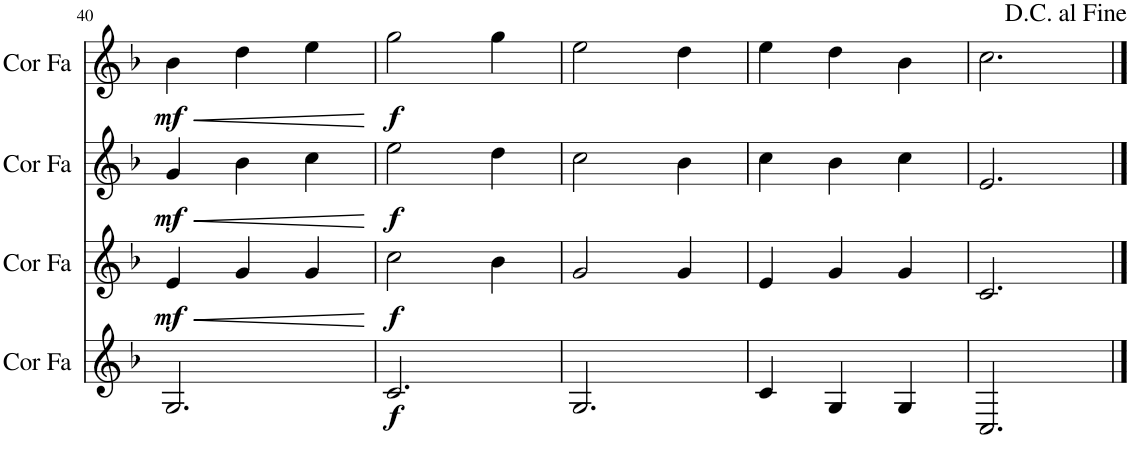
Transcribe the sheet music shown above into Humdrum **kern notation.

**kern	**dynam	**kern	**dynam	**kern	**dynam	**kern	**dynam
*part4	*part4	*part3	*part3	*part2	*part2	*part1	*part1
*staff4	*staff4	*staff3	*staff3	*staff2	*staff2	*staff1	*staff1
*I"Cor en Fa	*	*I"Cor en Fa	*	*I"Cor en Fa	*	*I"Cor en Fa	*
*I'Cor Fa	*	*I'Cor Fa	*	*I'Cor Fa	*	*I'Cor Fa	*
!!LO:PB:g=z
*clefG2	*	*clefG2	*	*clefG2	*	*clefG2	*
*Trd4c7	*	*Trd4c7	*	*Trd4c7	*	*Trd4c7	*
*k[b-]	*	*k[b-]	*	*k[b-]	*	*k[b-]	*
*M3/4	*	*M3/4	*	*M3/4	*	*M3/4	*
=40	=40	=40	=40	=40	=40	=40	=40
!	!	!	!LO:HP:b	!	!LO:HP:b	!	!LO:HP:b
!	!	!	!LO:DY:n=1:b	!	!LO:DY:n=1:b	!	!LO:DY:n=1:b
2.G/	.	4e/	< mf	4g/	< mf	4b-\	< mf
.	.	4g/	.	4b-\	.	4dd\	.
.	.	4g/	.	4cc\	.	4ee\	.
.	.	.	[	.	[	.	[
=41	=41	=41	=41	=41	=41	=41	=41
!	!LO:DY:b	!	!LO:DY:b	!	!LO:DY:b	!	!LO:DY:b
2.c/	f	2cc\	f	2ee\	f	2gg\	f
.	.	4b-\	.	4dd\	.	4gg\	.
=42	=42	=42	=42	=42	=42	=42	=42
2.G/	.	2g/	.	2cc\	.	2ee\	.
.	.	4g/	.	4b-\	.	4dd\	.
=43	=43	=43	=43	=43	=43	=43	=43
4c/	.	4e/	.	4cc\	.	4ee\	.
4G/	.	4g/	.	4b-\	.	4dd\	.
4G/	.	4g/	.	4cc\	.	4b-\	.
=44	=44	=44	=44	=44	=44	=44	=44
2.C/	.	2.c/	.	2.e/	.	2.cc\	.
==	==	==	==	==	==	==	==
*-	*-	*-	*-	*-	*-	*-	*-
